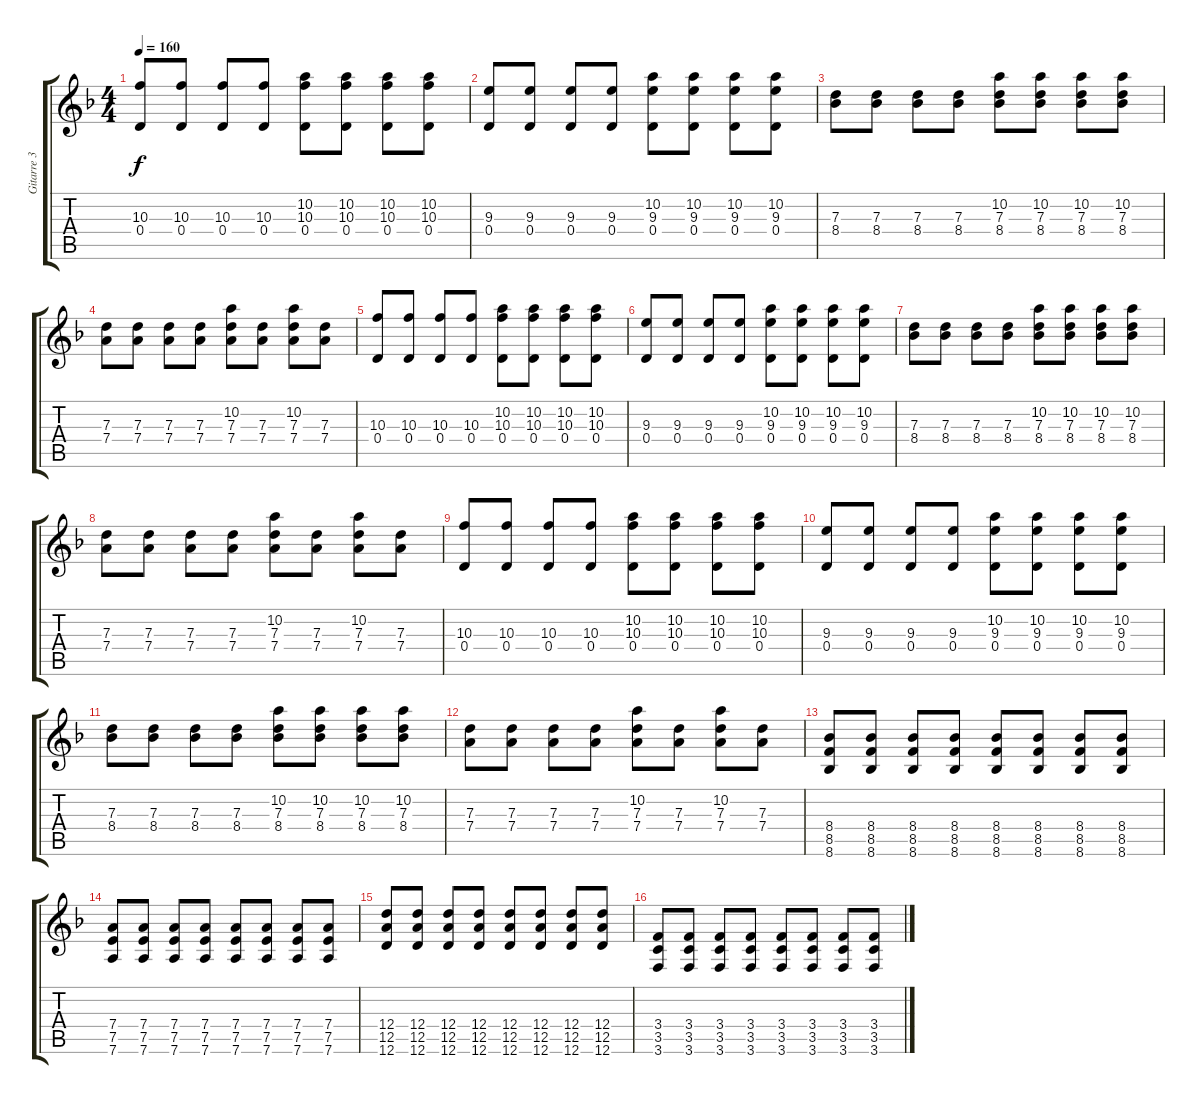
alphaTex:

\track ("Gitarre 3" "Gitarre 3") {instrument distortionguitar}
\staff {score tabs}
\tuning (E4 B3 G3 D3 A2 D2) {hide}
\ts (4 4)
\tempo 160
\clef g2
\ks dminor
(10.3 0.4).8{dy f} (10.3 0.4).8 (10.3 0.4).8 (10.3 0.4).8 (10.2 10.3 0.4).8 (10.2 10.3 0.4).8 (10.2 10.3 0.4).8 (10.2 10.3 0.4).8 |
(9.3 0.4).8 (9.3 0.4).8 (9.3 0.4).8 (9.3 0.4).8 (10.2 9.3 0.4).8 (10.2 9.3 0.4).8 (10.2 9.3 0.4).8 (10.2 9.3 0.4).8 |
(7.3 8.4).8 (7.3 8.4).8 (7.3 8.4).8 (7.3 8.4).8 (10.2 7.3 8.4).8 (10.2 7.3 8.4).8 (10.2 7.3 8.4).8 (10.2 7.3 8.4).8 |
(7.3 7.4).8 (7.3 7.4).8 (7.3 7.4).8 (7.3 7.4).8 (10.2 7.3 7.4).8 (7.3 7.4).8 (10.2 7.3 7.4).8 (7.3 7.4).8 |
(10.3 0.4).8 (10.3 0.4).8 (10.3 0.4).8 (10.3 0.4).8 (10.2 10.3 0.4).8 (10.2 10.3 0.4).8 (10.2 10.3 0.4).8 (10.2 10.3 0.4).8 |
(9.3 0.4).8 (9.3 0.4).8 (9.3 0.4).8 (9.3 0.4).8 (10.2 9.3 0.4).8 (10.2 9.3 0.4).8 (10.2 9.3 0.4).8 (10.2 9.3 0.4).8 |
(7.3 8.4).8 (7.3 8.4).8 (7.3 8.4).8 (7.3 8.4).8 (10.2 7.3 8.4).8 (10.2 7.3 8.4).8 (10.2 7.3 8.4).8 (10.2 7.3 8.4).8 |
(7.3 7.4).8 (7.3 7.4).8 (7.3 7.4).8 (7.3 7.4).8 (10.2 7.3 7.4).8 (7.3 7.4).8 (10.2 7.3 7.4).8 (7.3 7.4).8 |
(10.3 0.4).8 (10.3 0.4).8 (10.3 0.4).8 (10.3 0.4).8 (10.2 10.3 0.4).8 (10.2 10.3 0.4).8 (10.2 10.3 0.4).8 (10.2 10.3 0.4).8 |
(9.3 0.4).8 (9.3 0.4).8 (9.3 0.4).8 (9.3 0.4).8 (10.2 9.3 0.4).8 (10.2 9.3 0.4).8 (10.2 9.3 0.4).8 (10.2 9.3 0.4).8 |
(7.3 8.4).8 (7.3 8.4).8 (7.3 8.4).8 (7.3 8.4).8 (10.2 7.3 8.4).8 (10.2 7.3 8.4).8 (10.2 7.3 8.4).8 (10.2 7.3 8.4).8 |
(7.3 7.4).8 (7.3 7.4).8 (7.3 7.4).8 (7.3 7.4).8 (10.2 7.3 7.4).8 (7.3 7.4).8 (10.2 7.3 7.4).8 (7.3 7.4).8 |
(8.4 8.5 8.6).8 (8.4 8.5 8.6).8 (8.4 8.5 8.6).8 (8.4 8.5 8.6).8 (8.4 8.5 8.6).8 (8.4 8.5 8.6).8 (8.4 8.5 8.6).8 (8.4 8.5 8.6).8 |
(7.4 7.5 7.6).8 (7.4 7.5 7.6).8 (7.4 7.5 7.6).8 (7.4 7.5 7.6).8 (7.4 7.5 7.6).8 (7.4 7.5 7.6).8 (7.4 7.5 7.6).8 (7.4 7.5 7.6).8 |
(12.4 12.5 12.6).8 (12.4 12.5 12.6).8 (12.4 12.5 12.6).8 (12.4 12.5 12.6).8 (12.4 12.5 12.6).8 (12.4 12.5 12.6).8 (12.4 12.5 12.6).8 (12.4 12.5 12.6).8 |
(3.4 3.5 3.6).8 (3.4 3.5 3.6).8 (3.4 3.5 3.6).8 (3.4 3.5 3.6).8 (3.4 3.5 3.6).8 (3.4 3.5 3.6).8 (3.4 3.5 3.6).8 (3.4 3.5 3.6).8
